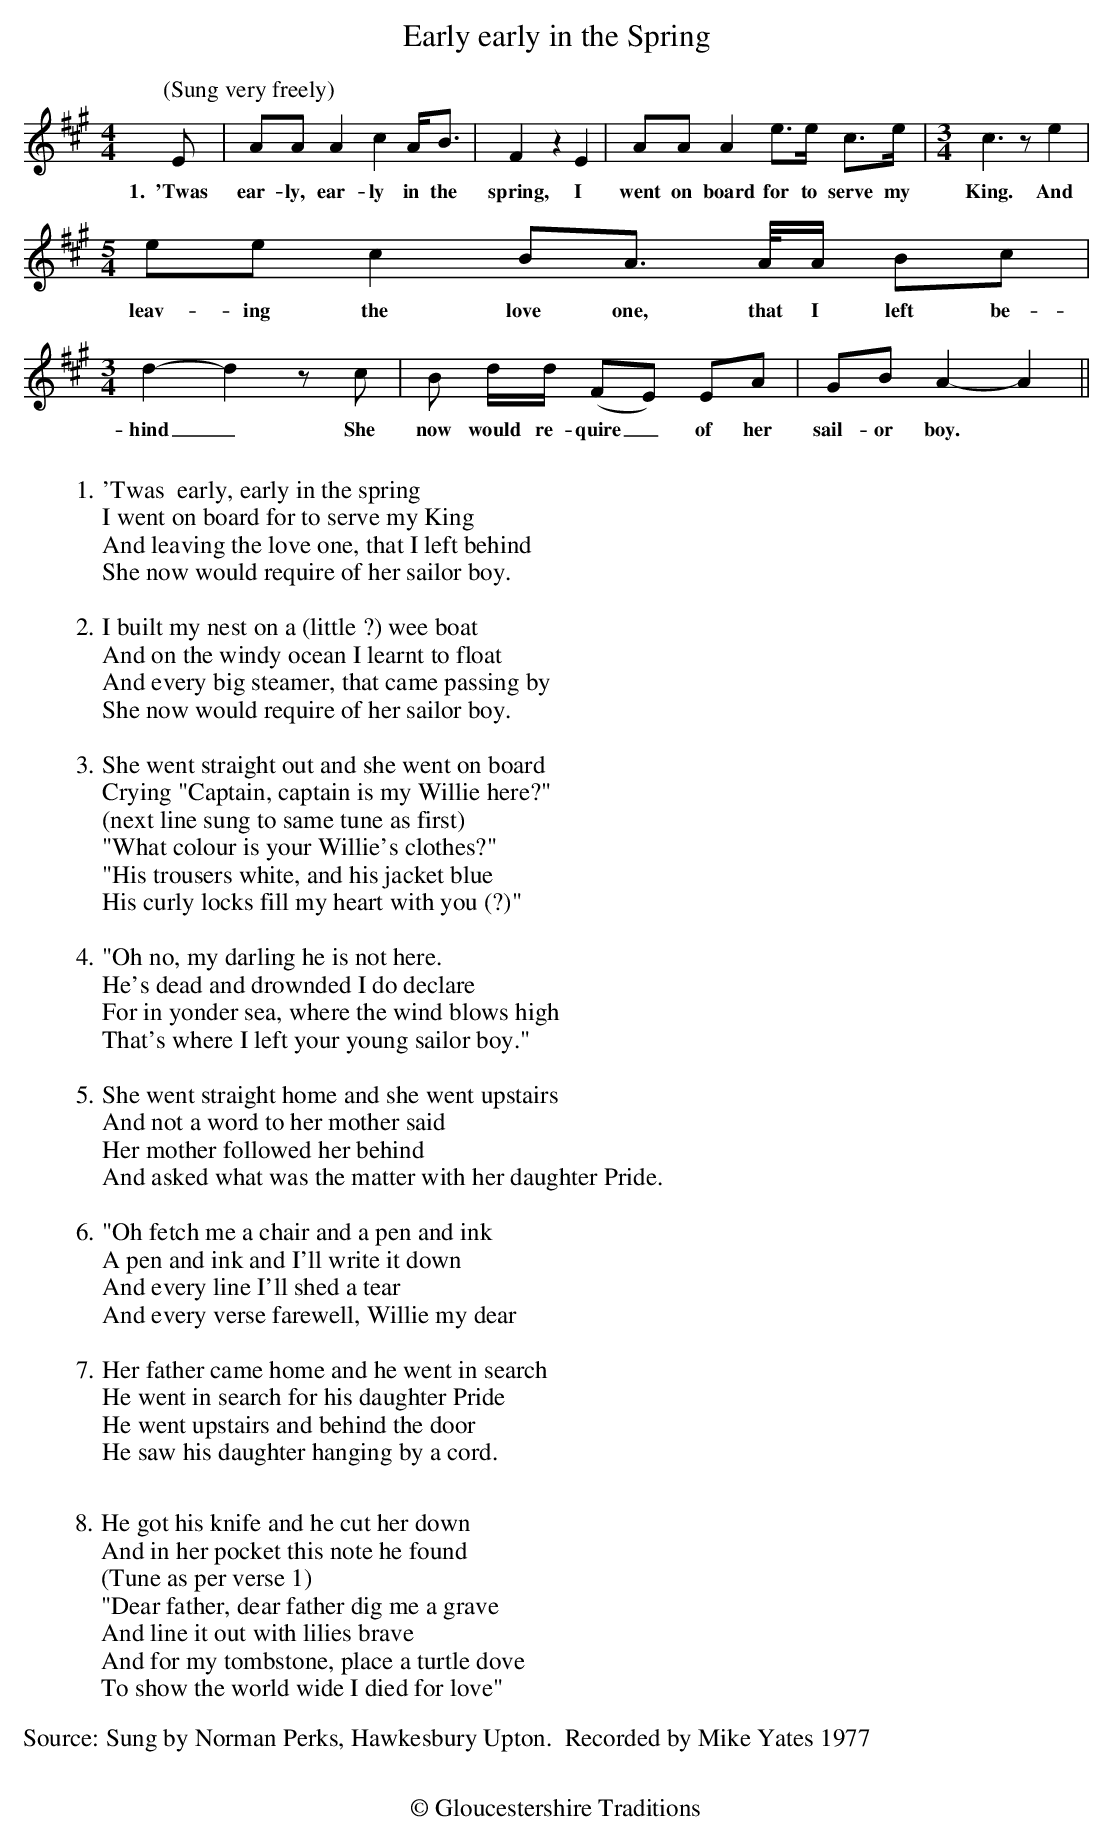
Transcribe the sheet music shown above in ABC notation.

X:1
T:Early early in the Spring
M:4/4
L:1/8
K:Amaj
[P:(Sung very freely)]E|AA A2c2 A<B | F2 z2E2|AA A2 e>e c>e|[M:3/4]c2> z2 e2|
w:1.~~'Twas  ear-ly, ear-ly in the spring, I went on board for to serve my King. And
[M:5/4]ee c2 BA> A/A/ Bc |[M:3/4]d2-d2 z c|B d/d/ (FE) EA |GBA2-A2>||
w:leav-ing the love one, that I left be-hind_ She now would re-quire_ of her sail-or boy.
w:
W:
W:1.'Twas  early, early in the spring
W:I went on board for to serve my King
W:And leaving the love one, that I left behind
W:She now would require of her sailor boy.
W:
W:2.I built my nest on a (little ?) wee boat
W:And on the windy ocean I learnt to float
W:And every big steamer, that came passing by
W:She now would require of her sailor boy.
W:
W:3.She went straight out and she went on board
W:Crying "Captain, captain is my Willie here?"
W:(next line sung to same tune as first)
W:"What colour is your Willie's clothes?"
W:"His trousers white, and his jacket blue
W:His curly locks fill my heart with you (?)"
W:
W:4."Oh no, my darling he is not here.
W:He's dead and drownded I do declare
W:For in yonder sea, where the wind blows high
W:That's where I left your young sailor boy."
W:
W:5. She went straight home and she went upstairs
W:And not a word to her mother said
W:Her mother followed her behind
W:And asked what was the matter with her daughter Pride.
W:
W:6."Oh fetch me a chair and a pen and ink
W:A pen and ink and I'll write it down
W:And every line I'll shed a tear
W:And every verse farewell, Willie my dear
W:
W:7. Her father came home and he went in search
W:He went in search for his daughter Pride
W:He went upstairs and behind the door
W:He saw his daughter hanging by a cord.
W:
W:8.He got his knife and he cut her down
W:And in her pocket this note he found
W:(Tune as per verse 1)
W:"Dear father, dear father dig me a grave
W:And line it out with lilies brave
W:And for my tombstone, place a turtle dove
W:To show the world wide I died for love"
W:

W:
